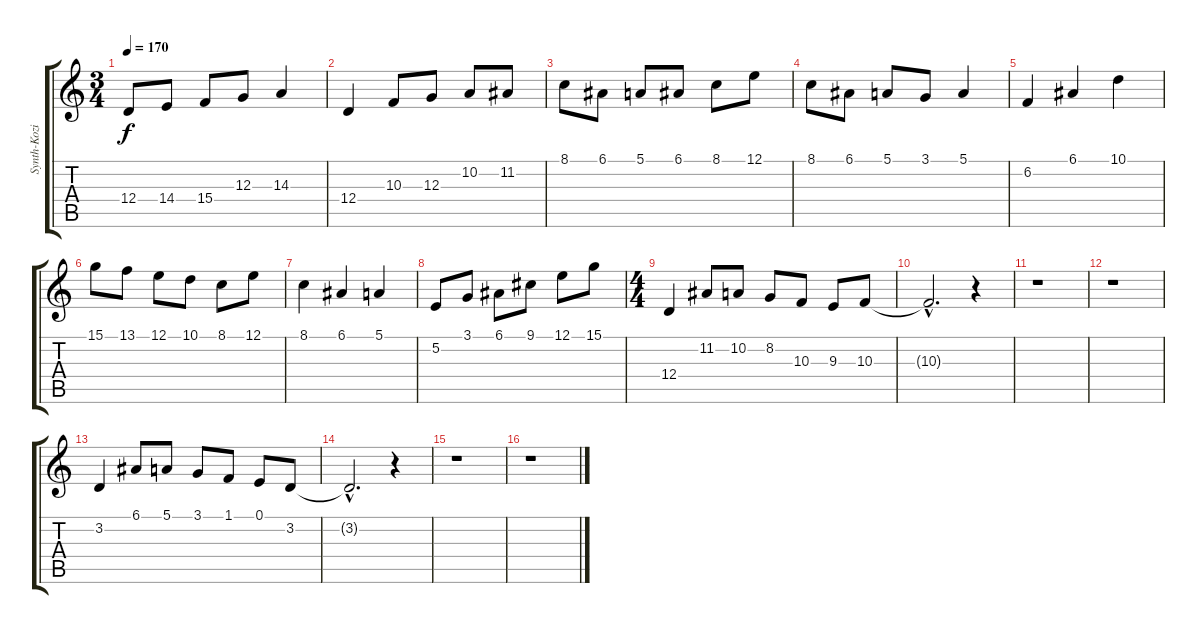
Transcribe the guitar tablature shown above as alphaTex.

\track ("Synth-Kozi" "Synth-Kozi") {instrument harpsichord}
\staff {score tabs}
\tuning (E4 B3 G3 D3 A2 E2) {hide}
\ts (3 4)
\tempo 170
\clef g2
\ks c
12.4.8{dy f} 14.4.8 15.4.8 12.3.8 14.3.4 |
12.4.4 10.3.8 12.3.8 10.2.8 11.2.8 |
8.1.8 6.1.8 5.1.8 6.1.8 8.1.8 12.1.8 |
8.1.8 6.1.8 5.1.8 3.1.8 5.1.4 |
6.2.4 6.1.4 10.1.4 |
15.1.8 13.1.8 12.1.8 10.1.8 8.1.8 12.1.8 |
8.1.4 6.1.4 5.1.4 |
5.2.8 3.1.8 6.1.8 9.1.8 12.1.8 15.1.8 |
\ts (4 4)
12.4.4 11.2.8 10.2.8 8.2.8 10.3.8 9.3.8 10.3.8 |
10.3{hac t}.2{d} r.4 |
r.1 |
r.1 |
3.2.4 6.1.8 5.1.8 3.1.8 1.1.8 0.1.8 3.2.8 |
3.2{hac t}.2{d} r.4 |
r.1 |
r.1
